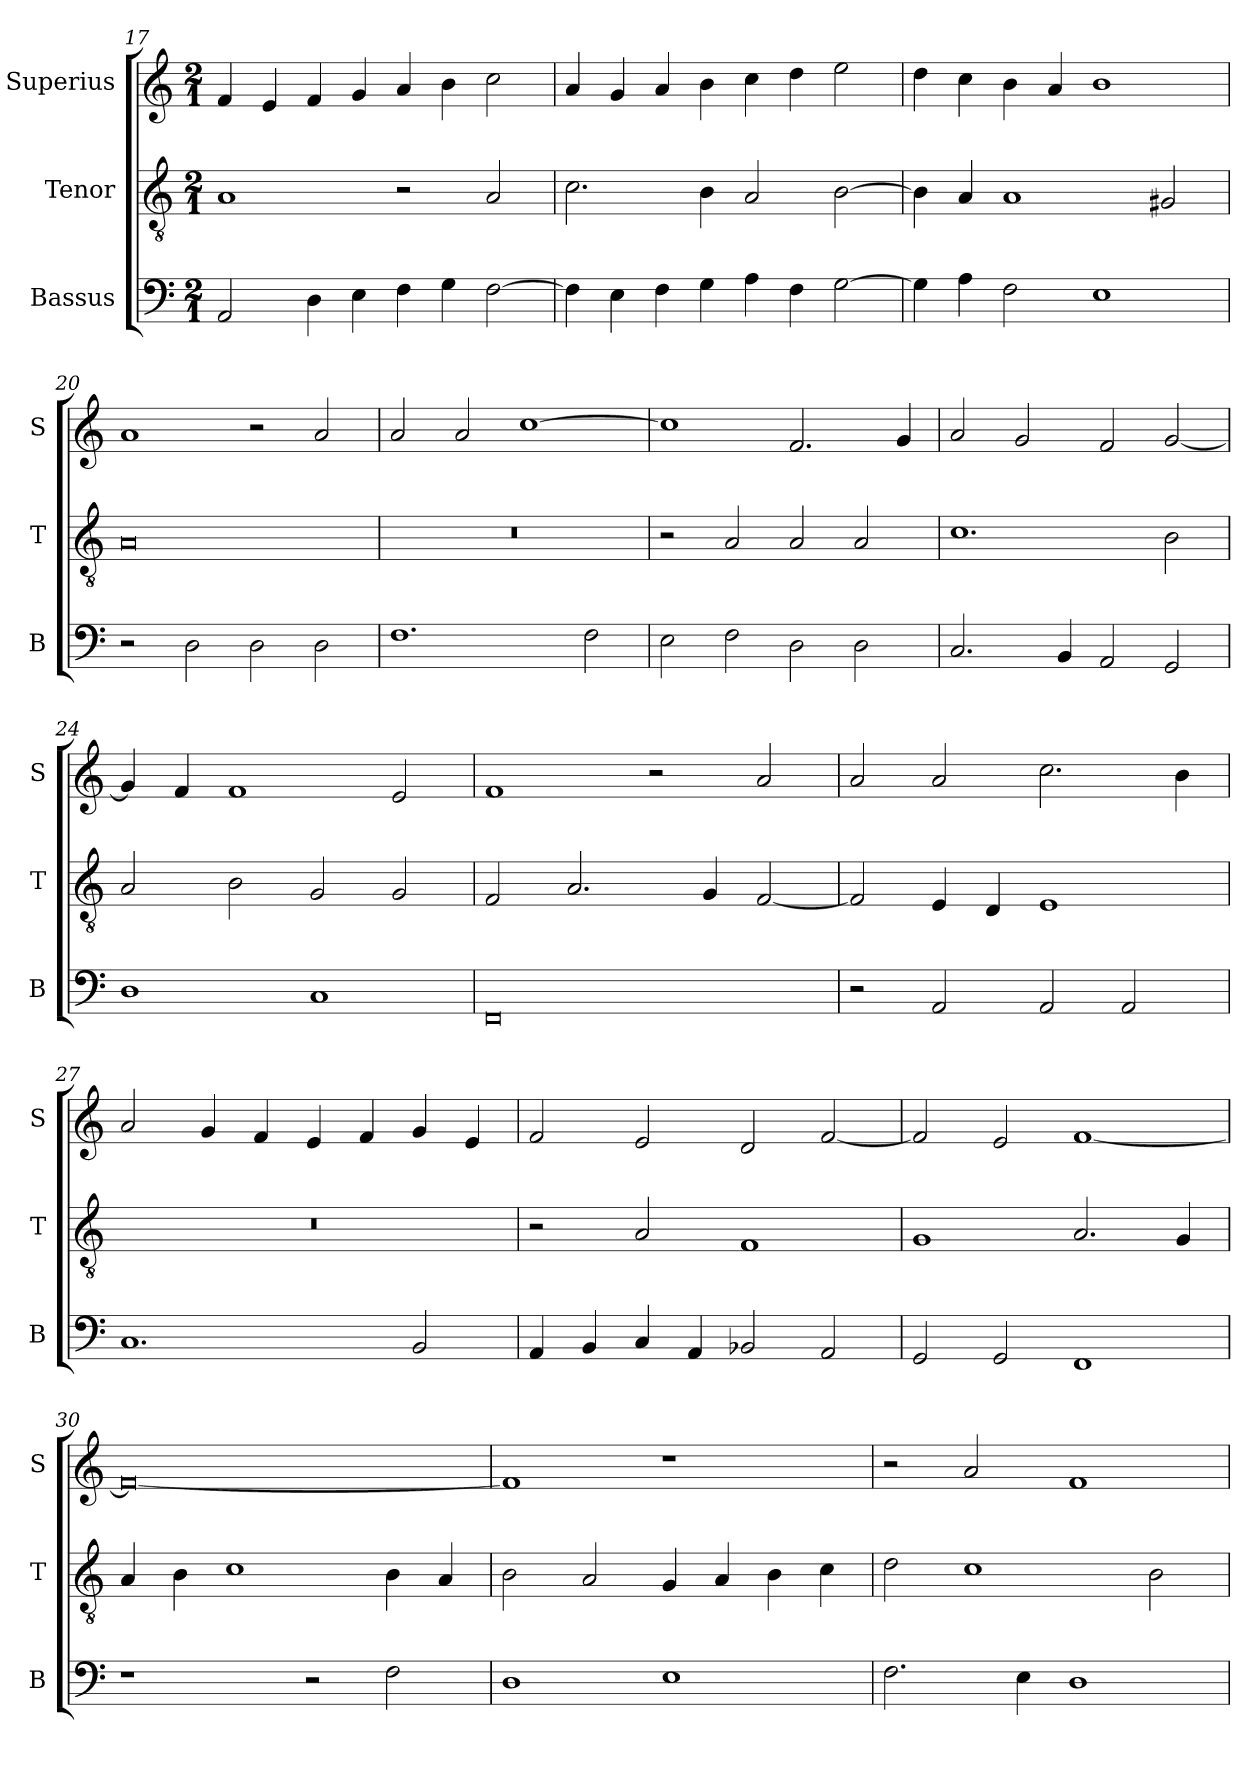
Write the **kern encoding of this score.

**kern	**kern	**kern
*part3	*part2	*part1
*staff3	*staff2	*staff1
*I"Bassus	*I"Tenor	*I"Superius
*I'B	*I'T	*I'S
*clefF4	*clefGv2	*clefG2
*k[]	*k[]	*k[]
*C:	*C:	*C:
*M2/1	*M2/1	*M2/1
=17	=17	=17
2AA	1A	4f
.	.	4e
4D	.	4f
4E	.	4g
4F	2r	4a
4G	.	4b
[2F	2A	2cc
=18	=18	=18
4F]	2.c	4a
4E	.	4g
4F	.	4a
4G	4B	4b
4A	2A	4cc
4F	.	4dd
[2G	[2B	2ee
=19	=19	=19
4G]	4B]	4dd
4A	4A	4cc
2F	1A	4b
.	.	4a
1E	.	1b
.	2G#X	.
=20	=20	=20
2r	0A	1a
2D	.	.
2D	.	2r
2D	.	2a
=21	=21	=21
1.F	0r	2a
.	.	2a
.	.	[1cc
2F	.	.
=22	=22	=22
2E	2r	1cc]
2F	2A	.
2D	2A	2.f
2D	2A	.
.	.	4g
=23	=23	=23
2.C	1.c	2a
.	.	2g
4BB	.	.
2AA	.	2f
2GG	2B	[2g
=24	=24	=24
1D	2A	4g]
.	.	4f
.	2B	1f
1C	2G	.
.	2G	2e
=25	=25	=25
0FF	2F	1f
.	2.A	.
.	.	2r
.	4G	.
.	[2F	2a
=26	=26	=26
2r	2F]	2a
2AA	4E	2a
.	4D	.
2AA	1E	2.cc
2AA	.	.
.	.	4b
=27	=27	=27
1.C	0r	2a
.	.	4g
.	.	4f
.	.	4e
.	.	4f
2BB	.	4g
.	.	4e
=28	=28	=28
4AA	2r	2f
4BB	.	.
4C	2A	2e
4AA	.	.
2BB-X	1F	2d
2AA	.	[2f
=29	=29	=29
2GG	1G	2f]
2GG	.	2e
1FF	2.A	[1f
.	4G	.
=30	=30	=30
1r	4A	0f_
.	4B	.
.	1c	.
2r	.	.
2F	4B	.
.	4A	.
=31	=31	=31
1D	2B	1f]
.	2A	.
1E	4G	1r
.	4A	.
.	4B	.
.	4c	.
=32	=32	=32
2.F	2d	2r
.	1c	2a
4E	.	.
1D	.	1f
.	2B	.
=	=	=
*-	*-	*-
